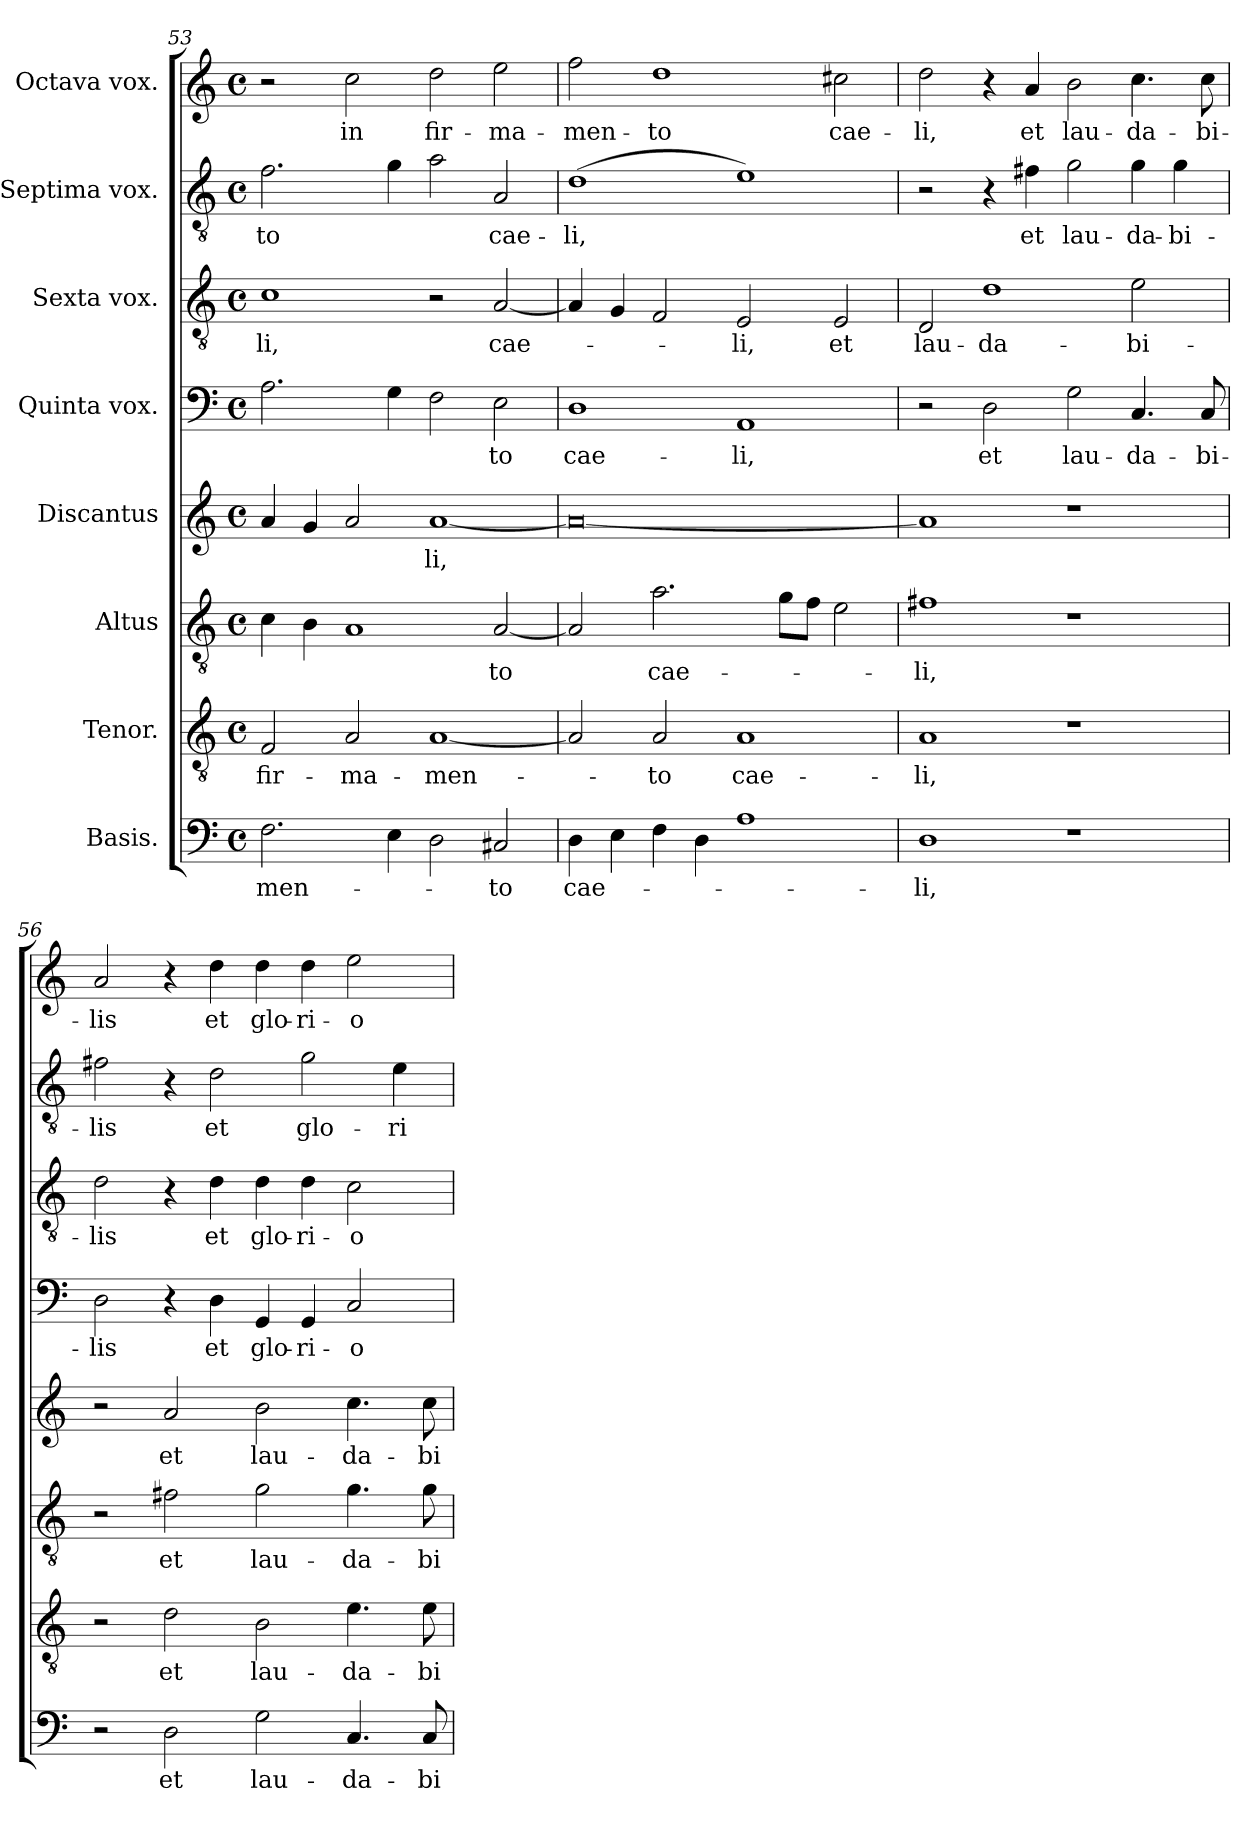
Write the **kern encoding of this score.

**kern	**text	**kern	**text	**kern	**text	**kern	**text	**kern	**text	**kern	**text	**kern	**text	**kern	**text
*part8	*part8	*part7	*part7	*part6	*part6	*part5	*part5	*part4	*part4	*part3	*part3	*part2	*part2	*part1	*part1
*staff8	*staff8	*staff7	*staff7	*staff6	*staff6	*staff5	*staff5	*staff4	*staff4	*staff3	*staff3	*staff2	*staff2	*staff1	*staff1
*I"Basis.	*	*I"Tenor.	*	*I"Altus	*	*I"Discantus	*	*I"Quinta vox.	*	*I"Sexta vox.	*	*I"Septima vox.	*	*I"Octava vox.	*
*clefF4	*	*clefGv2	*	*clefGv2	*	*clefG2	*	*clefF4	*	*clefGv2	*	*clefGv2	*	*clefG2	*
*k[]	*	*k[]	*	*k[]	*	*k[]	*	*k[]	*	*k[]	*	*k[]	*	*k[]	*
*M4/2	*	*M4/2	*	*M4/2	*	*M4/2	*	*M4/2	*	*M4/2	*	*M4/2	*	*M4/2	*
*met(c)	*	*met(c)	*	*met(c)	*	*met(c)	*	*met(c)	*	*met(c)	*	*met(c)	*	*met(c)	*
=53	=53	=53	=53	=53	=53	=53	=53	=53	=53	=53	=53	=53	=53	=53	=53
!	!LO:LY:b	!	!LO:LY:b	!	!	!	!	!	!	!	!LO:LY:b	!	!LO:LY:b	!	!
2.F\	-men-	2F/	fir-	4c\	.	4a/	.	2.A\	.	1c	-li,	2.f\	-to	2r	.
.	.	.	.	4B\	.	4g/	.	.	.	.	.	.	.	.	.
!	!	!	!LO:LY:b	!	!	!	!	!	!	!	!	!	!	!	!LO:LY:b
.	.	2A/	-ma-	1A	.	2a/	.	.	.	.	.	.	.	2cc\	in
4E\	.	.	.	.	.	.	.	4G\	.	.	.	4g\	.	.	.
!	!	!	!LO:LY:b	!	!	!	!LO:LY:b	!	!	!	!	!	!	!	!LO:LY:b
2D\	.	[1A	-men-	.	.	[1a	-li,	2F\	.	2r	.	2a\	.	2dd\	fir-
!	!LO:LY:b	!	!	!	!LO:LY:b	!	!	!	!LO:LY:b	!	!LO:LY:b	!	!LO:LY:b	!	!LO:LY:b
2C#X/	-to	.	.	[2A/	-to	.	.	2E\	-to	[2A/	cae-	2A/	cae-	2ee\	-ma-
=54	=54	=54	=54	=54	=54	=54	=54	=54	=54	=54	=54	=54	=54	=54	=54
!	!LO:LY:b	!	!	!	!	!	!	!	!LO:LY:b	!	!	!	!LO:LY:b	!	!LO:LY:b
4D\	cae-	2A/]	.	2A/]	.	0a_	.	1D	cae-	4A/]	.	(1d	-li,	2ff\	-men-
4E\	.	.	.	.	.	.	.	.	.	4G/	.	.	.	.	.
!	!	!	!LO:LY:b	!	!LO:LY:b	!	!	!	!	!	!	!	!	!	!LO:LY:b
4F\	.	2A/	-to	2.a\	cae-	.	.	.	.	2F/	.	.	.	1dd	-to
4D\	.	.	.	.	.	.	.	.	.	.	.	.	.	.	.
!	!	!	!LO:LY:b	!	!	!	!	!	!LO:LY:b	!	!LO:LY:b	!	!	!	!
1A	.	1A	cae-	.	.	.	.	1AA	-li,	2E/	-li,	1e)	.	.	.
.	.	.	.	8g\L	.	.	.	.	.	.	.	.	.	.	.
.	.	.	.	8f\J	.	.	.	.	.	.	.	.	.	.	.
!	!	!	!	!	!	!	!	!	!	!	!LO:LY:b	!	!	!	!LO:LY:b
.	.	.	.	2e\	.	.	.	.	.	2E/	et	.	.	2cc#X\	cae-
=55	=55	=55	=55	=55	=55	=55	=55	=55	=55	=55	=55	=55	=55	=55	=55
!	!LO:LY:b	!	!LO:LY:b	!	!LO:LY:b	!	!	!	!	!	!LO:LY:b	!	!	!	!LO:LY:b
1D	-li,	1A	-li,	1f#X	-li,	1a]	.	2r	.	2D/	lau-	2r	.	2dd\	-li,
!	!	!	!	!	!	!	!	!	!LO:LY:b	!	!LO:LY:b	!	!	!	!
.	.	.	.	.	.	.	.	2D\	et	1d	-da-	4r	.	4r	.
!	!	!	!	!	!	!	!	!	!	!	!	!	!LO:LY:b	!	!LO:LY:b
.	.	.	.	.	.	.	.	.	.	.	.	4f#X\	et	4a/	et
!	!	!	!	!	!	!	!	!	!LO:LY:b	!	!	!	!LO:LY:b	!	!LO:LY:b
1r	.	1r	.	1r	.	1r	.	2G\	lau-	.	.	2g\	lau-	2b\	lau-
!	!	!	!	!	!	!	!	!	!LO:LY:b	!	!LO:LY:b	!	!LO:LY:b	!	!LO:LY:b
.	.	.	.	.	.	.	.	4.C/	-da-	2e\	-bi-	4g\	-da-	4.cc\	-da-
!	!	!	!	!	!	!	!	!	!	!	!	!	!LO:LY:b	!	!
.	.	.	.	.	.	.	.	.	.	.	.	4g\	-bi-	.	.
!	!	!	!	!	!	!	!	!	!LO:LY:b	!	!	!	!	!	!LO:LY:b
.	.	.	.	.	.	.	.	8C/	-bi-	.	.	.	.	8cc\	-bi-
!!LO:LB:g=z
=56	=56	=56	=56	=56	=56	=56	=56	=56	=56	=56	=56	=56	=56	=56	=56
!	!	!	!	!	!	!	!	!	!LO:LY:b	!	!LO:LY:b	!	!LO:LY:b	!	!LO:LY:b
2r	.	2r	.	2r	.	2r	.	2D\	-lis	2d\	-lis	2f#X\	-lis	2a/	-lis
!	!LO:LY:b	!	!LO:LY:b	!	!LO:LY:b	!	!LO:LY:b	!	!	!	!	!	!	!	!
2D\	et	2d\	et	2f#X\	et	2a/	et	4r	.	4r	.	4r	.	4r	.
!	!	!	!	!	!	!	!	!	!LO:LY:b	!	!LO:LY:b	!	!LO:LY:b	!	!LO:LY:b
.	.	.	.	.	.	.	.	4D\	et	4d\	et	2d\	et	4dd\	et
!	!LO:LY:b	!	!LO:LY:b	!	!LO:LY:b	!	!LO:LY:b	!	!LO:LY:b	!	!LO:LY:b	!	!	!	!LO:LY:b
2G\	lau-	2B\	lau-	2g\	lau-	2b\	lau-	4GG/	glo-	4d\	glo-	.	.	4dd\	glo-
!	!	!	!	!	!	!	!	!	!LO:LY:b	!	!LO:LY:b	!	!LO:LY:b	!	!LO:LY:b
.	.	.	.	.	.	.	.	4GG/	-ri-	4d\	-ri-	2g\	glo-	4dd\	-ri-
!	!LO:LY:b	!	!LO:LY:b	!	!LO:LY:b	!	!LO:LY:b	!	!LO:LY:b	!	!LO:LY:b	!	!	!	!LO:LY:b
4.C/	-da-	4.e\	-da-	4.g\	-da-	4.cc\	-da-	2C/	-o-	2c\	-o-	.	.	2ee\	-o-
!	!	!	!	!	!	!	!	!	!	!	!	!	!LO:LY:b	!	!
.	.	.	.	.	.	.	.	.	.	.	.	4e\	-ri-	.	.
!	!LO:LY:b	!	!LO:LY:b	!	!LO:LY:b	!	!LO:LY:b	!	!	!	!	!	!	!	!
8C/	-bi-	8e\	-bi-	8g\	-bi-	8cc\	-bi-	.	.	.	.	.	.	.	.
=	=	=	=	=	=	=	=	=	=	=	=	=	=	=	=
*-	*-	*-	*-	*-	*-	*-	*-	*-	*-	*-	*-	*-	*-	*-	*-
